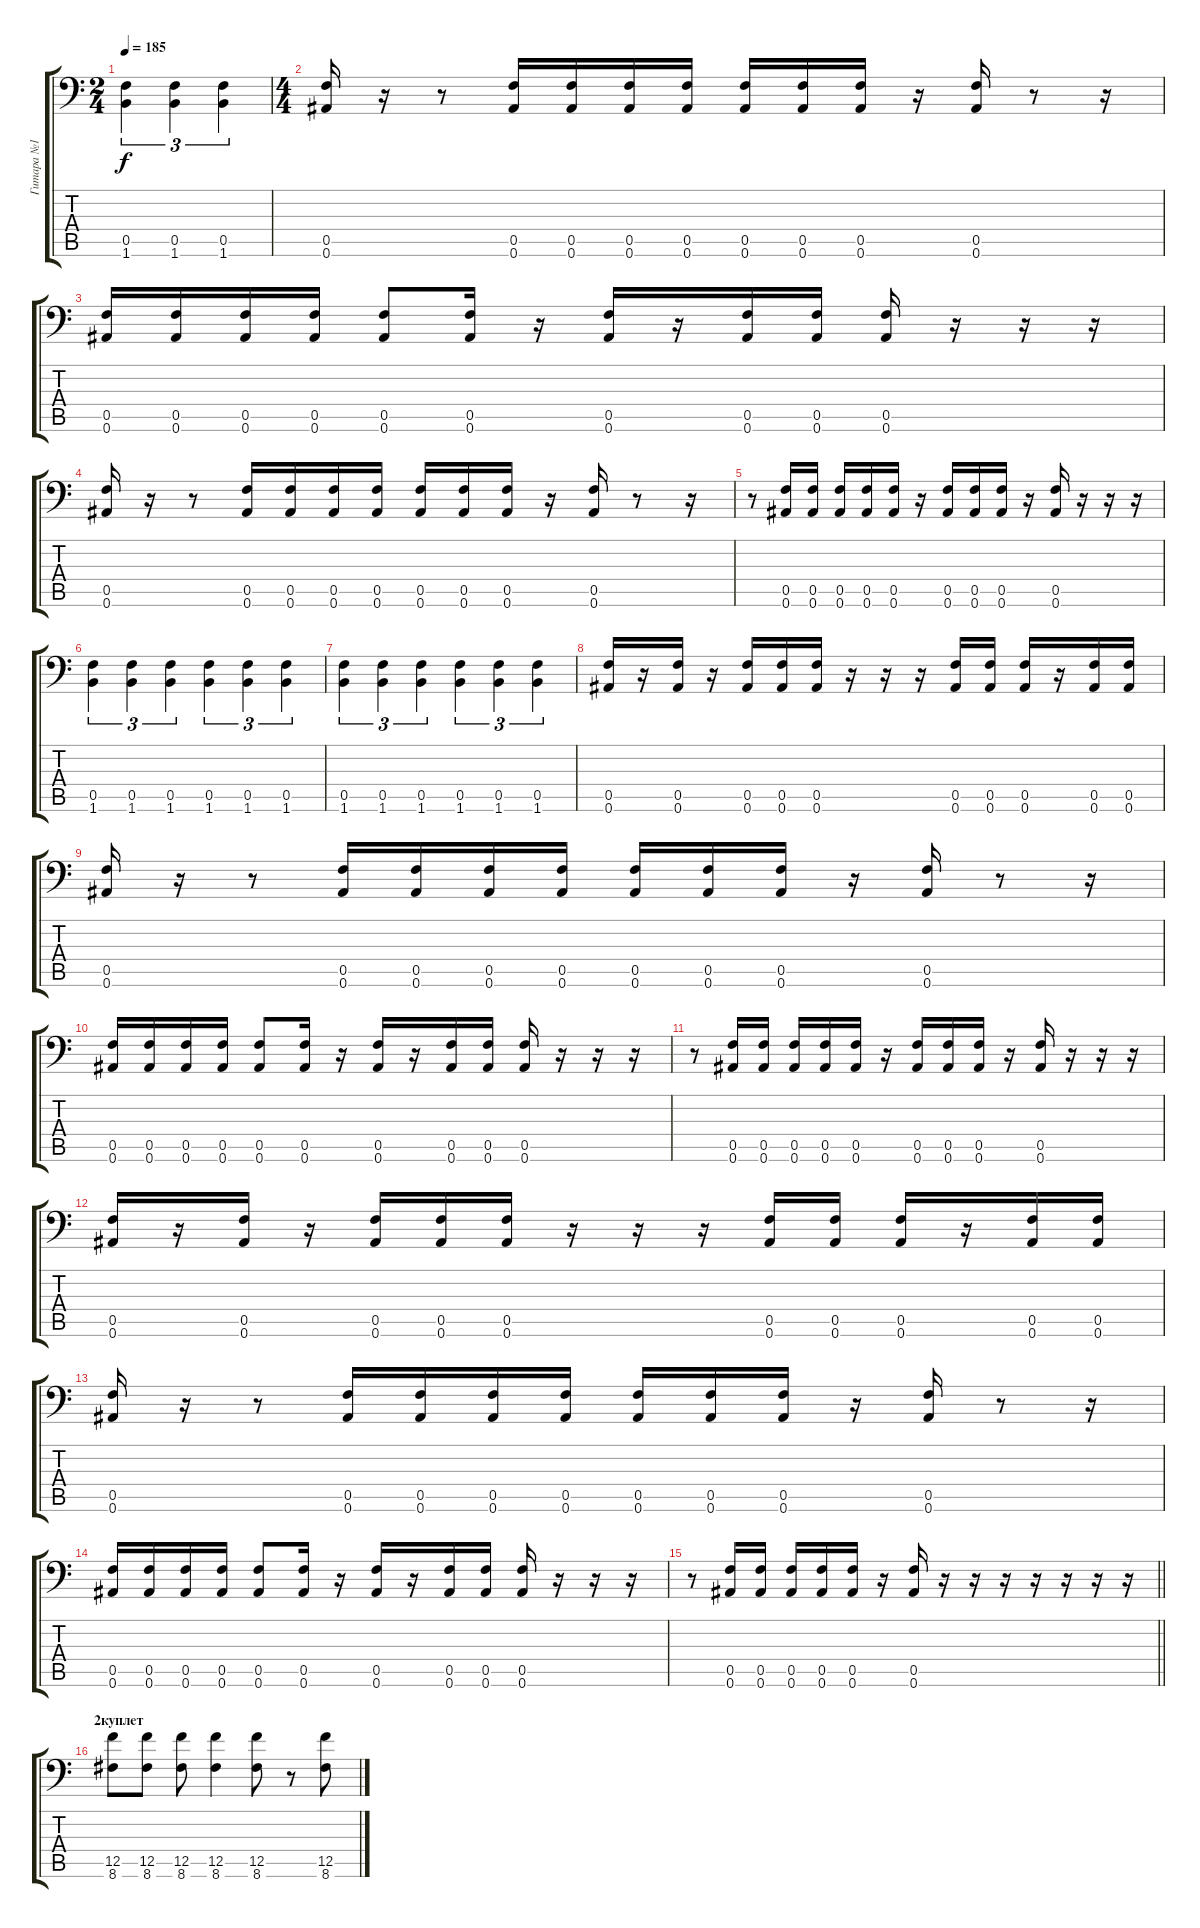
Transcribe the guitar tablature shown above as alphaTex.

\track ("Гитара №1" "Гитара №1") {instrument overdrivenguitar}
\staff {score tabs}
\tuning (C4 G3 Eb3 Bb2 F2 Bb1) {hide}
\ts (2 4)
\tempo 185
\clef f4
\ks c
(0.5 1.6).4{tu (3 2) dy f} (0.5 1.6).4{tu (3 2)} (0.5 1.6).4{tu (3 2)} |
\ts (4 4)
(0.5 0.6).16 r.16 r.8 (0.5 0.6).16 (0.5 0.6).16 (0.5 0.6).16 (0.5 0.6).16 (0.5 0.6).16 (0.5 0.6).16 (0.5 0.6).16 r.16 (0.5 0.6).16 r.8 r.16 |
(0.5 0.6).16 (0.5 0.6).16 (0.5 0.6).16 (0.5 0.6).16 (0.5 0.6).8 (0.5 0.6).16 r.16 (0.5 0.6).16 r.16 (0.5 0.6).16 (0.5 0.6).16 (0.5 0.6).16 r.16 r.16 r.16 |
(0.5 0.6).16 r.16 r.8 (0.5 0.6).16 (0.5 0.6).16 (0.5 0.6).16 (0.5 0.6).16 (0.5 0.6).16 (0.5 0.6).16 (0.5 0.6).16 r.16 (0.5 0.6).16 r.8 r.16 |
r.8 (0.5 0.6).16 (0.5 0.6).16 (0.5 0.6).16 (0.5 0.6).16 (0.5 0.6).16 r.16 (0.5 0.6).16 (0.5 0.6).16 (0.5 0.6).16 r.16 (0.5 0.6).16 r.16 r.16 r.16 |
(0.5 1.6).4{tu (3 2)} (0.5 1.6).4{tu (3 2)} (0.5 1.6).4{tu (3 2)} (0.5 1.6).4{tu (3 2)} (0.5 1.6).4{tu (3 2)} (0.5 1.6).4{tu (3 2)} |
(0.5 1.6).4{tu (3 2)} (0.5 1.6).4{tu (3 2)} (0.5 1.6).4{tu (3 2)} (0.5 1.6).4{tu (3 2)} (0.5 1.6).4{tu (3 2)} (0.5 1.6).4{tu (3 2)} |
(0.5 0.6).16 r.16 (0.5 0.6).16 r.16 (0.5 0.6).16 (0.5 0.6).16 (0.5 0.6).16 r.16 r.16 r.16 (0.5 0.6).16 (0.5 0.6).16 (0.5 0.6).16 r.16 (0.5 0.6).16 (0.5 0.6).16 |
(0.5 0.6).16 r.16 r.8 (0.5 0.6).16 (0.5 0.6).16 (0.5 0.6).16 (0.5 0.6).16 (0.5 0.6).16 (0.5 0.6).16 (0.5 0.6).16 r.16 (0.5 0.6).16 r.8 r.16 |
(0.5 0.6).16 (0.5 0.6).16 (0.5 0.6).16 (0.5 0.6).16 (0.5 0.6).8 (0.5 0.6).16 r.16 (0.5 0.6).16 r.16 (0.5 0.6).16 (0.5 0.6).16 (0.5 0.6).16 r.16 r.16 r.16 |
r.8 (0.5 0.6).16 (0.5 0.6).16 (0.5 0.6).16 (0.5 0.6).16 (0.5 0.6).16 r.16 (0.5 0.6).16 (0.5 0.6).16 (0.5 0.6).16 r.16 (0.5 0.6).16 r.16 r.16 r.16 |
(0.5 0.6).16 r.16 (0.5 0.6).16 r.16 (0.5 0.6).16 (0.5 0.6).16 (0.5 0.6).16 r.16 r.16 r.16 (0.5 0.6).16 (0.5 0.6).16 (0.5 0.6).16 r.16 (0.5 0.6).16 (0.5 0.6).16 |
(0.5 0.6).16 r.16 r.8 (0.5 0.6).16 (0.5 0.6).16 (0.5 0.6).16 (0.5 0.6).16 (0.5 0.6).16 (0.5 0.6).16 (0.5 0.6).16 r.16 (0.5 0.6).16 r.8 r.16 |
(0.5 0.6).16 (0.5 0.6).16 (0.5 0.6).16 (0.5 0.6).16 (0.5 0.6).8 (0.5 0.6).16 r.16 (0.5 0.6).16 r.16 (0.5 0.6).16 (0.5 0.6).16 (0.5 0.6).16 r.16 r.16 r.16 |
\barLineRight lightlight
r.8 (0.5 0.6).16 (0.5 0.6).16 (0.5 0.6).16 (0.5 0.6).16 (0.5 0.6).16 r.16 (0.5 0.6).16 r.16 r.16 r.16 r.16 r.16 r.16 r.16 |
\section ("" "2куплет")
(12.5 8.6).8 (12.5 8.6).8 (12.5 8.6).8 (12.5 8.6).4 (12.5 8.6).8 r.8 (12.5 8.6).8
